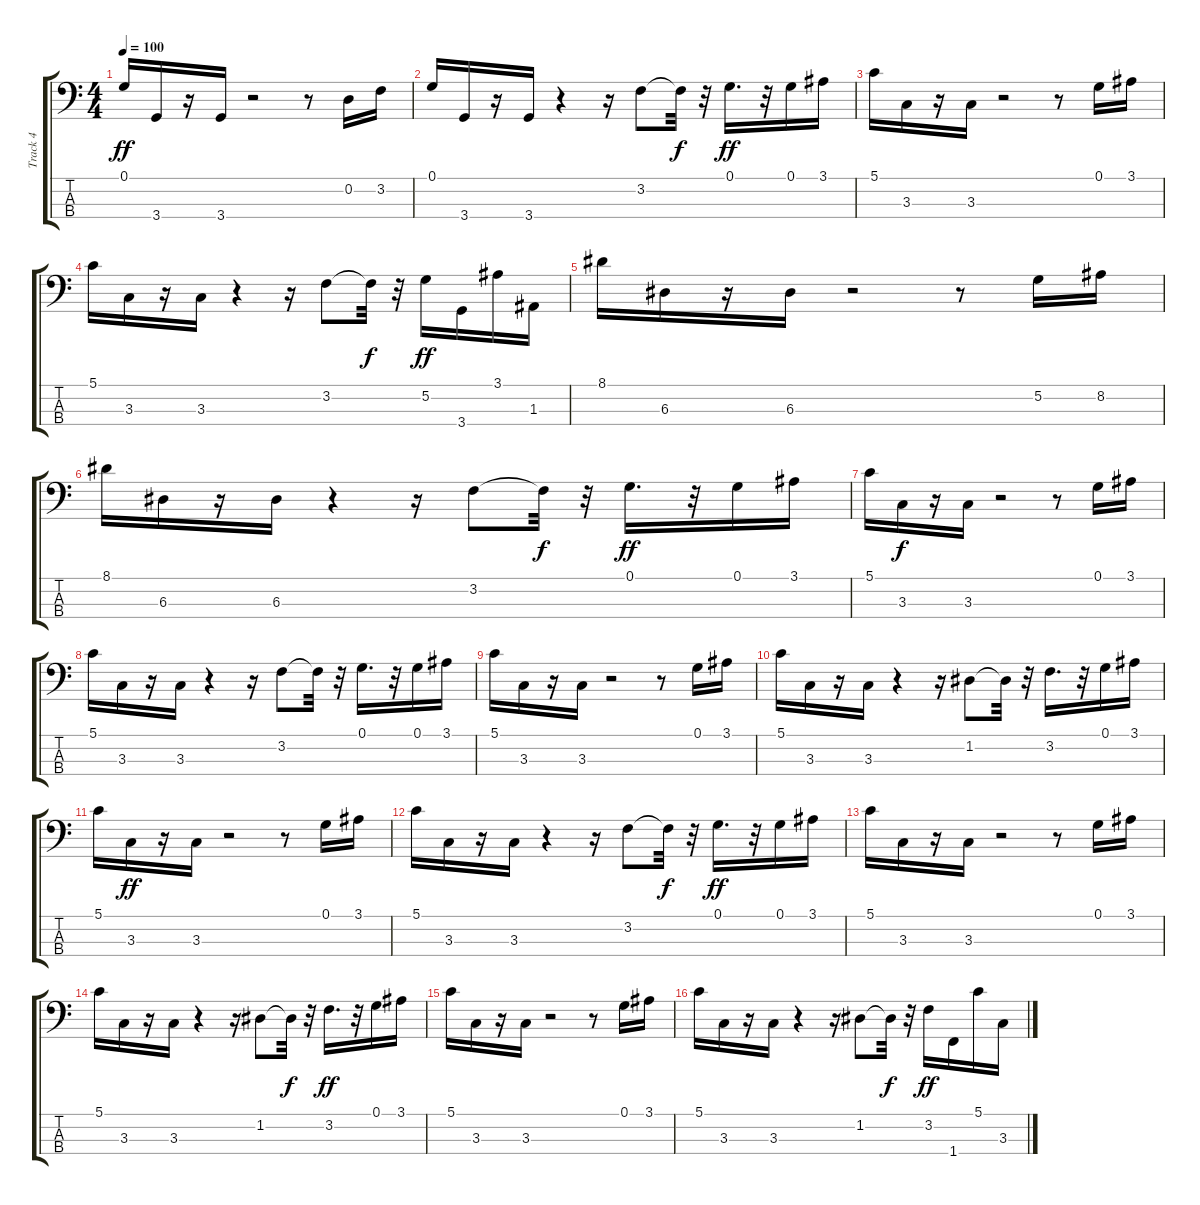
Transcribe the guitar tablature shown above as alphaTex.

\track ("Track 4" "Track 4") {instrument electricbasspick}
\staff {score tabs}
\tuning (G2 D2 A1 E1) {hide}
\ts (4 4)
\tempo 100
\clef f4
\ks c
0.1.16{dy ff} 3.4.16 r.16 3.4.16 r.2 r.8 0.2.16 3.2.16 |
0.1.16 3.4.16 r.16 3.4.16 r.4 r.16 3.2.8 3.2{t}.32{dy f} r.32 0.1.16{d dy ff} r.32 0.1.16 3.1.16 |
5.1.16 3.3.16 r.16 3.3.16 r.2 r.8 0.1.16 3.1.16 |
5.1.16 3.3.16 r.16 3.3.16 r.4 r.16 3.2.8 3.2{t}.32{dy f} r.32 5.2.16{dy ff} 3.4.16 3.1.16 1.3.16 |
8.1.16 6.3.16 r.16 6.3.16 r.2 r.8 5.2.16 8.2.16 |
8.1.16 6.3.16 r.16 6.3.16 r.4 r.16 3.2.8 3.2{t}.32{dy f} r.32 0.1.16{d dy ff} r.32 0.1.16 3.1.16 |
5.1.16 3.3.16{dy f} r.16 3.3.16 r.2 r.8 0.1.16 3.1.16 |
5.1.16 3.3.16 r.16 3.3.16 r.4 r.16 3.2.8 3.2{t}.32 r.32 0.1.16{d} r.32 0.1.16 3.1.16 |
5.1.16 3.3.16 r.16 3.3.16 r.2 r.8 0.1.16 3.1.16 |
5.1.16 3.3.16 r.16 3.3.16 r.4 r.16 1.2.8 1.2{t}.32 r.32 3.2.16{d} r.32 0.1.16 3.1.16 |
5.1.16 3.3.16{dy ff} r.16 3.3.16 r.2 r.8 0.1.16 3.1.16 |
5.1.16 3.3.16 r.16 3.3.16 r.4 r.16 3.2.8 3.2{t}.32{dy f} r.32 0.1.16{d dy ff} r.32 0.1.16 3.1.16 |
5.1.16 3.3.16 r.16 3.3.16 r.2 r.8 0.1.16 3.1.16 |
5.1.16 3.3.16 r.16 3.3.16 r.4 r.16 1.2.8 1.2{t}.32{dy f} r.32 3.2.16{d dy ff} r.32 0.1.16 3.1.16 |
5.1.16 3.3.16 r.16 3.3.16 r.2 r.8 0.1.16 3.1.16 |
5.1.16 3.3.16 r.16 3.3.16 r.4 r.16 1.2.8 1.2{t}.32{dy f} r.32 3.2.16{dy ff} 1.4.16 5.1.16 3.3.16
